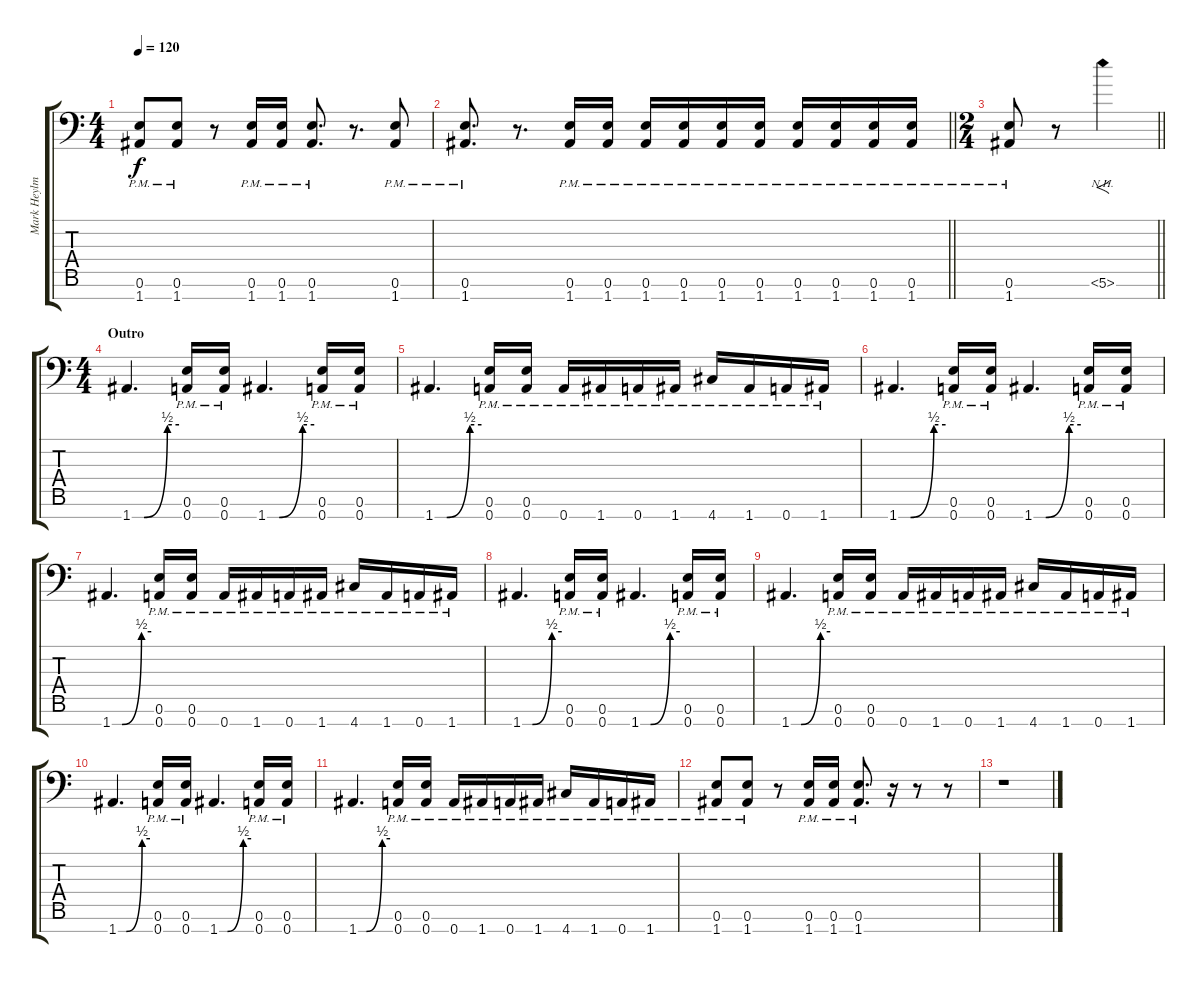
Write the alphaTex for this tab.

\track ("Mark Heylmun - Guitar" "Mark Heylm") {instrument distortionguitar}
\staff {score tabs}
\tuning (E4 B3 G3 D3 A2 E2 A1) {hide}
\ts (4 4)
\tempo 120
\clef f4
\ks c
(0.6{pm} 1.7{pm}).8{dy f} (0.6{pm} 1.7{pm}).8 r.8 (0.6{pm} 1.7{pm}).16 (0.6{pm} 1.7{pm}).16 (0.6{pm} 1.7{pm}).8{d} r.8{d} (0.6{pm} 1.7{pm}).8 |
\barLineRight lightlight
(0.6{pm} 1.7{pm}).8{d} r.8{d} (0.6{pm} 1.7{pm}).16 (0.6{pm} 1.7{pm}).16 (0.6{pm} 1.7{pm}).16 (0.6{pm} 1.7{pm}).16 (0.6{pm} 1.7{pm}).16 (0.6{pm} 1.7{pm}).16 (0.6{pm} 1.7{pm}).16 (0.6{pm} 1.7{pm}).16 (0.6{pm} 1.7{pm}).16 (0.6{pm} 1.7{pm}).16 |
\ts (2 4)
\barLineRight lightlight
(0.6{pm} 1.7{pm}).8 r.8 5.6{nh}.4{f} |
\ts (4 4)
\section ("" "Outro")
1.7{be (custom 0 0 15 0 45 2 60 2)}.4{d} (0.6{pm} 0.7{pm}).16 (0.6{pm} 0.7{pm}).16 1.7{be (custom 0 0 15 0 45 2 60 2)}.4{d} (0.6{pm} 0.7{pm}).16 (0.6{pm} 0.7{pm}).16 |
1.7{be (custom 0 0 15 0 45 2 60 2)}.4{d} (0.6{pm} 0.7{pm}).16 (0.6{pm} 0.7{pm}).16 0.7{pm}.16 1.7{pm}.16 0.7{pm}.16 1.7{pm}.16 4.7{pm}.16 1.7{pm}.16 0.7{pm}.16 1.7{pm}.16 |
1.7{be (custom 0 0 15 0 45 2 60 2)}.4{d} (0.6{pm} 0.7{pm}).16 (0.6{pm} 0.7{pm}).16 1.7{be (custom 0 0 15 0 45 2 60 2)}.4{d} (0.6{pm} 0.7{pm}).16 (0.6{pm} 0.7{pm}).16 |
1.7{be (custom 0 0 15 0 45 2 60 2)}.4{d} (0.6{pm} 0.7{pm}).16 (0.6{pm} 0.7{pm}).16 0.7{pm}.16 1.7{pm}.16 0.7{pm}.16 1.7{pm}.16 4.7{pm}.16 1.7{pm}.16 0.7{pm}.16 1.7{pm}.16 |
1.7{be (custom 0 0 15 0 45 2 60 2)}.4{d} (0.6{pm} 0.7{pm}).16 (0.6{pm} 0.7{pm}).16 1.7{be (custom 0 0 15 0 45 2 60 2)}.4{d} (0.6{pm} 0.7{pm}).16 (0.6{pm} 0.7{pm}).16 |
1.7{be (custom 0 0 15 0 45 2 60 2)}.4{d} (0.6{pm} 0.7{pm}).16 (0.6{pm} 0.7{pm}).16 0.7{pm}.16 1.7{pm}.16 0.7{pm}.16 1.7{pm}.16 4.7{pm}.16 1.7{pm}.16 0.7{pm}.16 1.7{pm}.16 |
1.7{be (custom 0 0 15 0 45 2 60 2)}.4{d} (0.6{pm} 0.7{pm}).16 (0.6{pm} 0.7{pm}).16 1.7{be (custom 0 0 15 0 45 2 60 2)}.4{d} (0.6{pm} 0.7{pm}).16 (0.6{pm} 0.7{pm}).16 |
1.7{be (custom 0 0 15 0 45 2 60 2)}.4{d} (0.6{pm} 0.7{pm}).16 (0.6{pm} 0.7{pm}).16 0.7{pm}.16 1.7{pm}.16 0.7{pm}.16 1.7{pm}.16 4.7{pm}.16 1.7{pm}.16 0.7{pm}.16 1.7{pm}.16 |
(0.6{pm} 1.7{pm}).8 (0.6{pm} 1.7{pm}).8 r.8 (0.6{pm} 1.7{pm}).16 (0.6{pm} 1.7{pm}).16 (0.6{pm} 1.7{pm}).8{d} r.16 r.8 r.8 |
r.1
